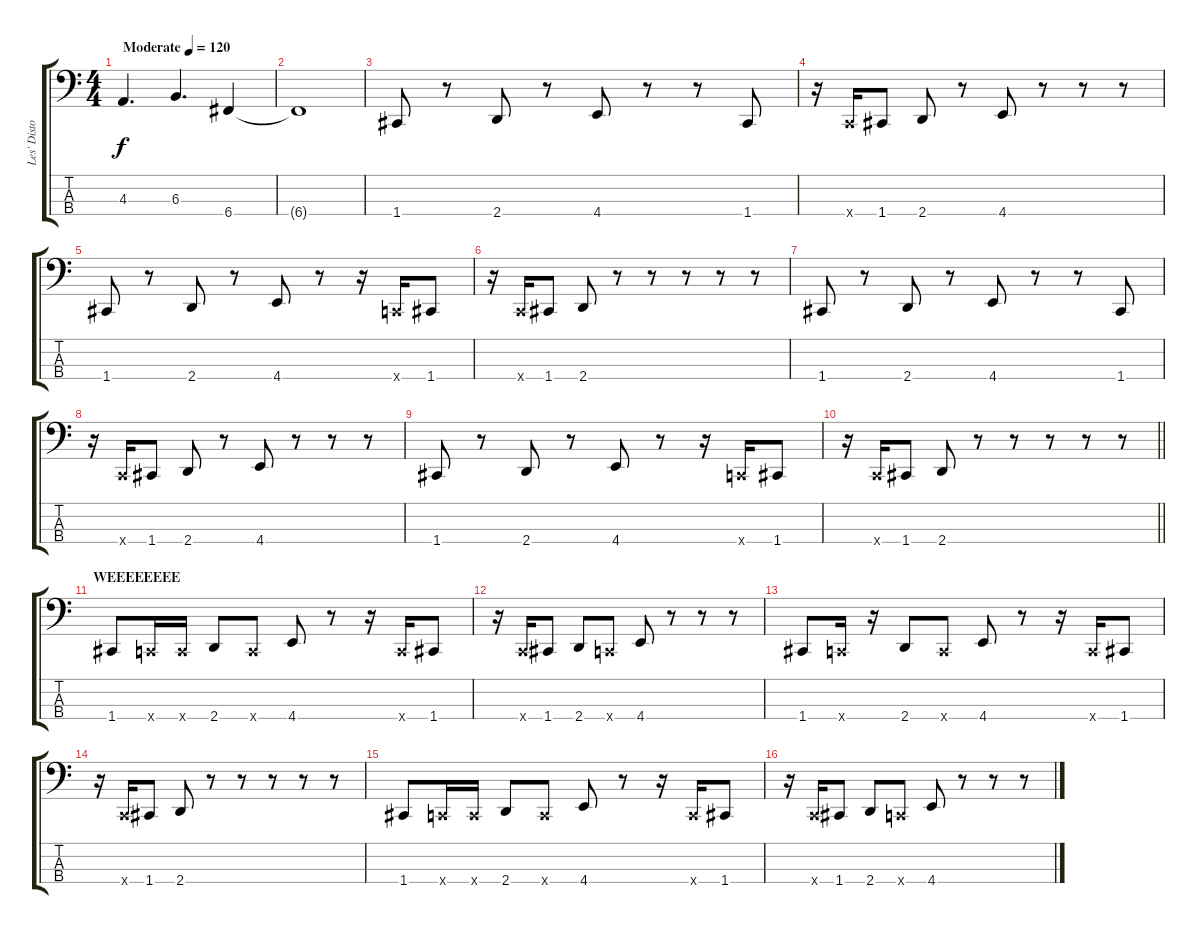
\track ("Les' Distortion" "Les' Disto") {instrument overdrivenguitar}
\staff {score tabs}
\tuning (Eb2 Bb1 F1 C1) {hide}
\ts (4 4)
\tempo (120 "Moderate")
\clef f4
\ks c
4.3.4{d dy f instrument overdrivenguitar} 6.3.4{d} 6.4.4 |
6.4{t}.1 |
1.4.8 r.8 2.4.8 r.8 4.4.8 r.8 r.8 1.4.8 |
r.16 0.4{x}.16 1.4.8 2.4.8 r.8 4.4.8 r.8 r.8 r.8 |
1.4.8 r.8 2.4.8 r.8 4.4.8 r.8 r.16 0.4{x}.16 1.4.8 |
r.16 0.4{x}.16 1.4.8 2.4.8 r.8 r.8 r.8 r.8 r.8 |
1.4.8 r.8 2.4.8 r.8 4.4.8 r.8 r.8 1.4.8 |
r.16 0.4{x}.16 1.4.8 2.4.8 r.8 4.4.8 r.8 r.8 r.8 |
1.4.8 r.8 2.4.8 r.8 4.4.8 r.8 r.16 0.4{x}.16 1.4.8 |
\barLineRight lightlight
r.16 0.4{x}.16 1.4.8 2.4.8 r.8 r.8 r.8 r.8 r.8 |
\section ("" "WEEEEEEEE")
1.4.8 0.4{x}.16 0.4{x}.16 2.4.8 0.4{x}.8 4.4.8 r.8 r.16 0.4{x}.16 1.4.8 |
r.16 0.4{x}.16 1.4.8 2.4.8 0.4{x}.8 4.4.8 r.8 r.8 r.8 |
1.4.8 0.4{x}.16 r.16 2.4.8 0.4{x}.8 4.4.8 r.8 r.16 0.4{x}.16 1.4.8 |
r.16 0.4{x}.16 1.4.8 2.4.8 r.8 r.8 r.8 r.8 r.8 |
1.4.8 0.4{x}.16 0.4{x}.16 2.4.8 0.4{x}.8 4.4.8 r.8 r.16 0.4{x}.16 1.4.8 |
r.16 0.4{x}.16 1.4.8 2.4.8 0.4{x}.8 4.4.8 r.8 r.8 r.8
